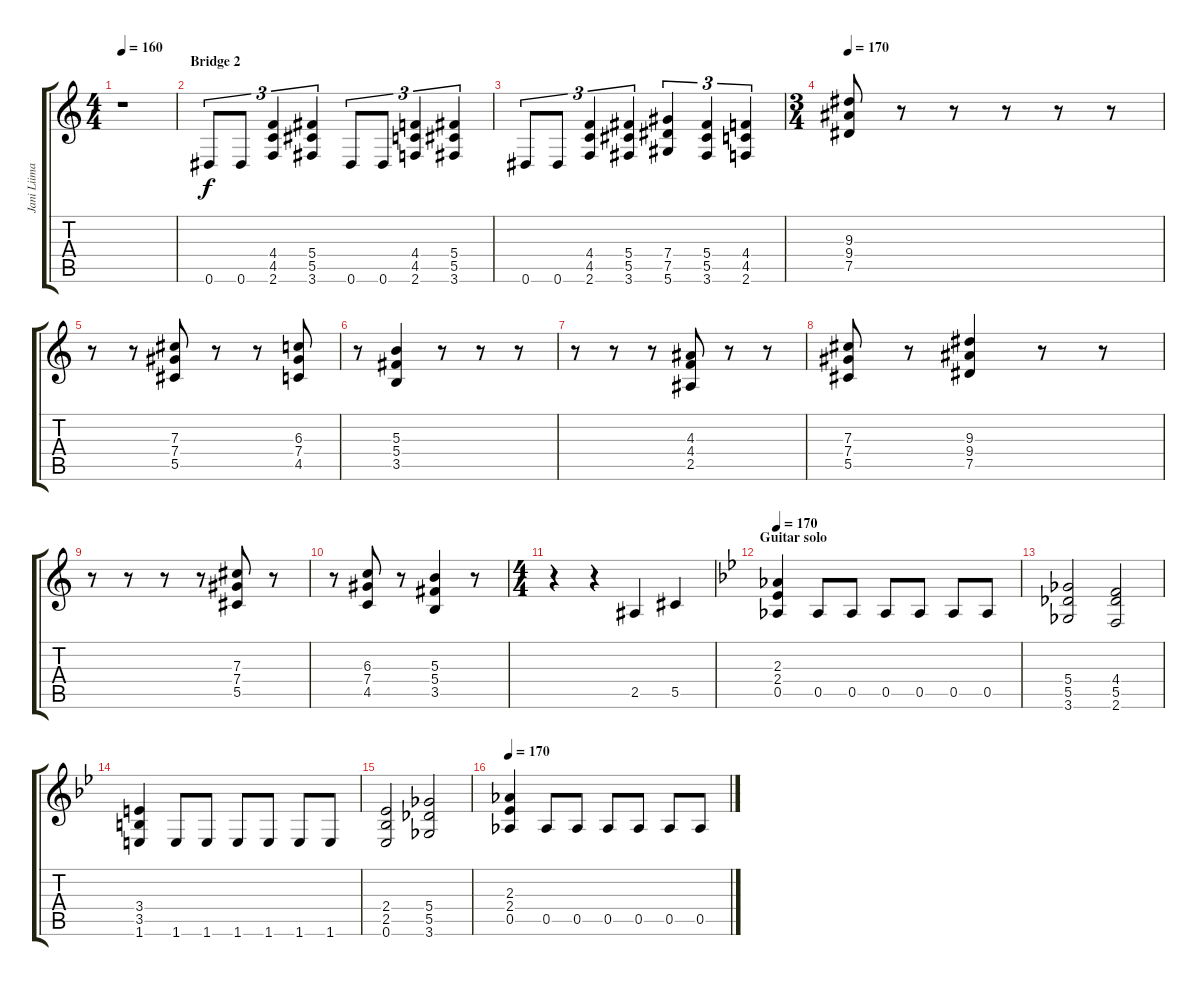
\track ("Jani Liimatainen 2" "Jani Liima") {instrument distortionguitar}
\staff {score tabs}
\tuning (Eb4 Bb3 Gb3 Db3 Ab2 Eb2) {hide}
\ts (4 4)
\tempo 160
\clef g2
\ks c
r.1{dy f} |
\section ("" "Bridge 2")
0.6.8{tu (3 2) instrument distortionguitar} 0.6.8{tu (3 2)} (4.4 4.5 2.6).4{tu (3 2)} (5.4 5.5 3.6).4{tu (3 2)} 0.6.8{tu (3 2)} 0.6.8{tu (3 2)} (4.4 4.5 2.6).4{tu (3 2)} (5.4 5.5 3.6).4{tu (3 2)} |
0.6.8{tu (3 2)} 0.6.8{tu (3 2)} (4.4 4.5 2.6).4{tu (3 2)} (5.4 5.5 3.6).4{tu (3 2)} (7.4 7.5 5.6).4{tu (3 2)} (5.4 5.5 3.6).4{tu (3 2)} (4.4 4.5 2.6).4{tu (3 2)} |
\ts (3 4)
\tempo 170
(9.3 9.4 7.5).8 r.8 r.8 r.8 r.8 r.8 |
r.8 r.8 (7.3 7.4 5.5).8 r.8 r.8 (6.3 7.4 4.5).8 |
r.8 (5.3 5.4 3.5).4 r.8 r.8 r.8 |
r.8 r.8 r.8 (4.3 4.4 2.5).8 r.8 r.8 |
(7.3 7.4 5.5).8 r.8 (9.3 9.4 7.5).4 r.8 r.8 |
r.8 r.8 r.8 r.8 (7.3 7.4 5.5).8 r.8 |
r.8 (6.3 7.4 4.5).8 r.8 (5.3 5.4 3.5).4 r.8 |
\ts (4 4)
r.4 r.4 2.5.4 5.5.4 |
\section ("" "Guitar solo ")
\tempo 170
\ks gminor
(2.3 2.4 0.5).4{volume 12} 0.5.8 0.5.8 0.5.8 0.5.8 0.5.8 0.5.8 |
(5.4 5.5 3.6).2 (4.4 5.5 2.6).2 |
(3.4 3.5 1.6).4 1.6.8 1.6.8 1.6.8 1.6.8 1.6.8 1.6.8 |
(2.4 2.5 0.6).2 (5.4 5.5 3.6).2 |
\tempo 170
(2.3 2.4 0.5).4 0.5.8 0.5.8 0.5.8 0.5.8 0.5.8 0.5.8
